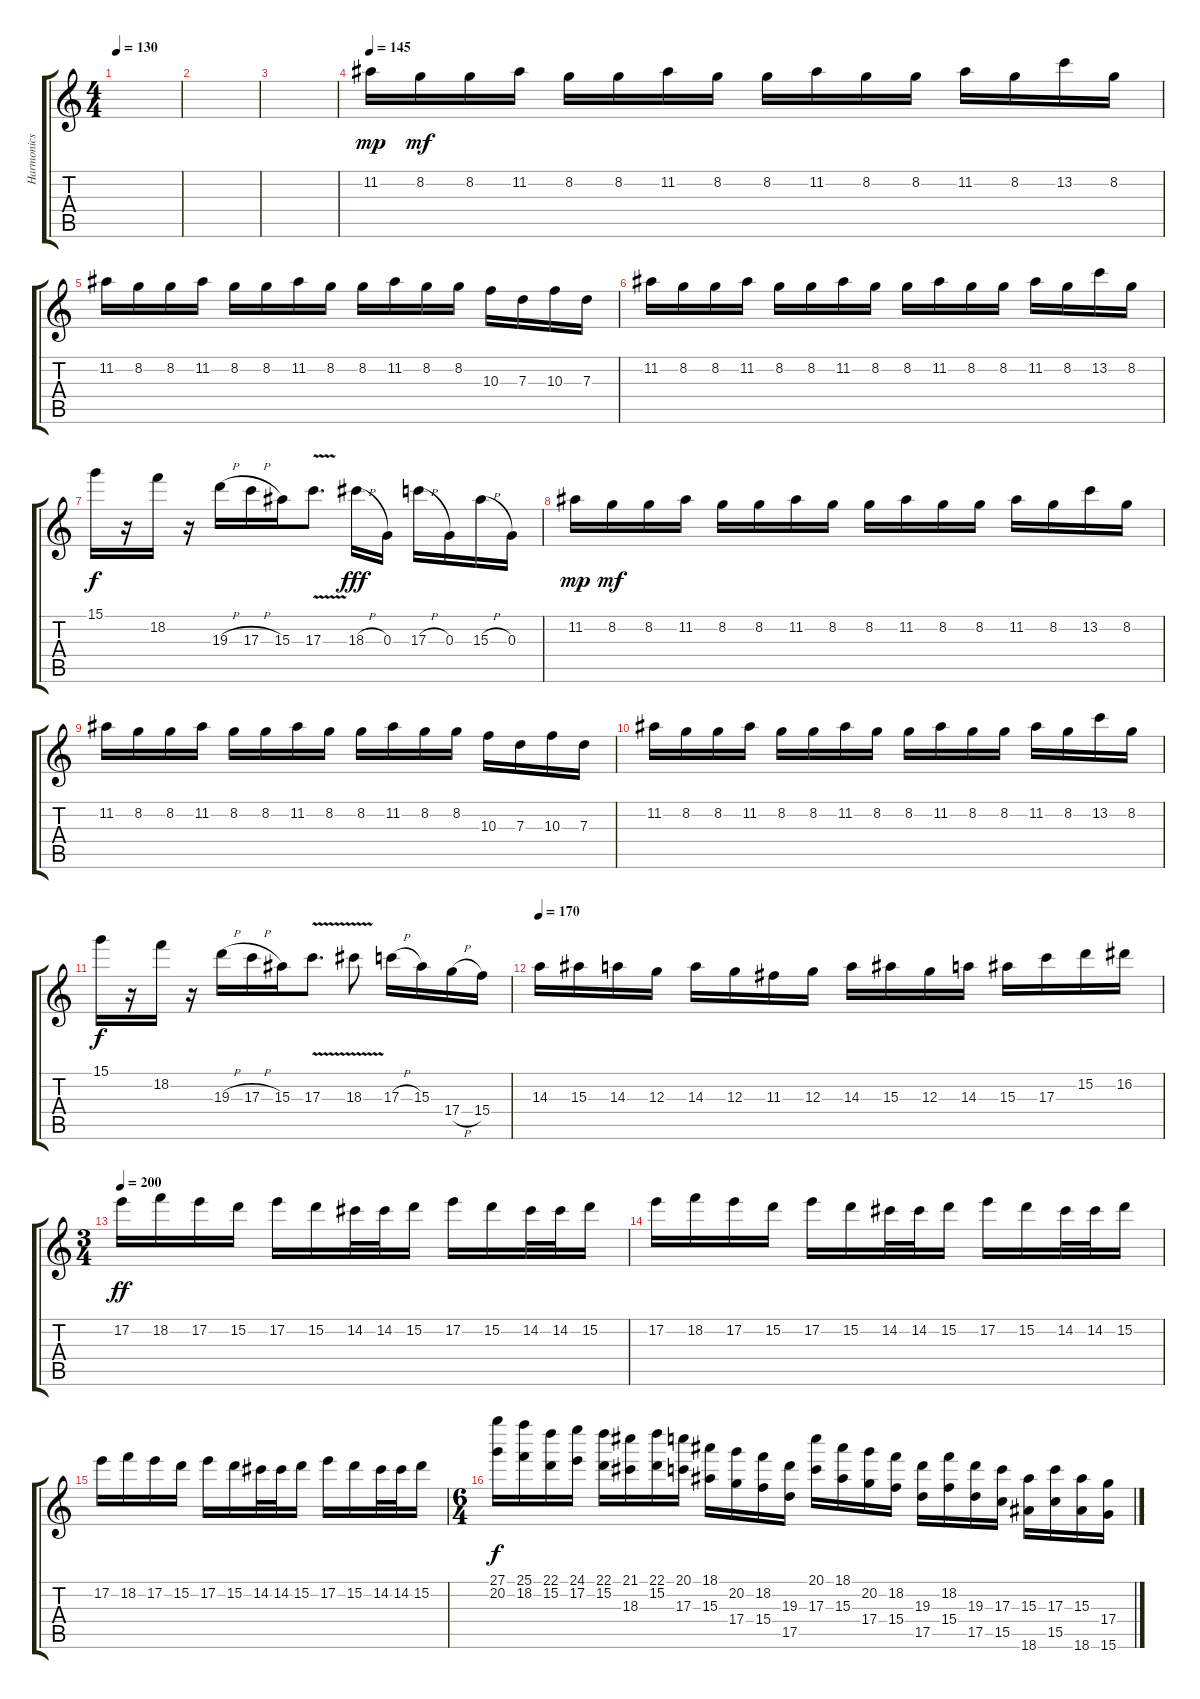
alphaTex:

\track ("Harmonics" "Harmonics") {instrument distortionguitar}
\staff {score tabs}
\tuning (E4 B3 G3 D3 A2 E2) {hide}
\ts (4 4)
\tempo 130
\clef g2
\ks c
|
|
|
\tempo 145
11.2.16{dy mp volume 16 instrument distortionguitar} 8.2.16{dy mf} 8.2.16 11.2.16 8.2.16 8.2.16 11.2.16 8.2.16 8.2.16 11.2.16 8.2.16 8.2.16 11.2.16 8.2.16 13.2.16 8.2.16 |
11.2.16{instrument distortionguitar} 8.2.16 8.2.16 11.2.16 8.2.16 8.2.16 11.2.16 8.2.16 8.2.16 11.2.16 8.2.16 8.2.16 10.3.16 7.3.16 10.3.16 7.3.16 |
11.2.16{instrument distortionguitar} 8.2.16 8.2.16 11.2.16 8.2.16 8.2.16 11.2.16 8.2.16 8.2.16 11.2.16 8.2.16 8.2.16 11.2.16 8.2.16 13.2.16 8.2.16 |
15.1.16{dy f instrument distortionguitar} r.16 18.2.16 r.16 19.3{h}.16 17.3{h}.16 15.3.16 17.3{v}.8{d} 18.3{h}.16{dy fff} 0.3.16 17.3{h}.16 0.3.16 15.3{h}.16 0.3.16 |
11.2.16{dy mp instrument distortionguitar} 8.2.16{dy mf} 8.2.16 11.2.16 8.2.16 8.2.16 11.2.16 8.2.16 8.2.16 11.2.16 8.2.16 8.2.16 11.2.16 8.2.16 13.2.16 8.2.16 |
11.2.16{instrument distortionguitar} 8.2.16 8.2.16 11.2.16 8.2.16 8.2.16 11.2.16 8.2.16 8.2.16 11.2.16 8.2.16 8.2.16 10.3.16 7.3.16 10.3.16 7.3.16 |
11.2.16{instrument distortionguitar} 8.2.16 8.2.16 11.2.16 8.2.16 8.2.16 11.2.16 8.2.16 8.2.16 11.2.16 8.2.16 8.2.16 11.2.16 8.2.16 13.2.16 8.2.16 |
15.1.16{dy f instrument distortionguitar} r.16 18.2.16 r.16 19.3{h}.16 17.3{h}.16 15.3.16 17.3{v}.8{d} 18.3{v}.8 17.3{h}.16 15.3.16 17.4{h}.16 15.4.16 |
\tempo 170
14.3.16{volume 3 instrument kalimba} 15.3.16 14.3.16 12.3.16 14.3.16 12.3.16 11.3.16 12.3.16 14.3.16 15.3.16 12.3.16 14.3.16 15.3.16 17.3.16 15.2.16 16.2.16 |
\ts (3 4)
\tempo 200
17.2.16{dy ff} 18.2.16 17.2.16 15.2.16 17.2.16 15.2.16 14.2.32 14.2.32 15.2.16 17.2.16 15.2.16 14.2.32 14.2.32 15.2.16 |
17.2.16 18.2.16 17.2.16 15.2.16 17.2.16 15.2.16 14.2.32 14.2.32 15.2.16 17.2.16 15.2.16 14.2.32 14.2.32 15.2.16 |
17.2.16 18.2.16 17.2.16 15.2.16 17.2.16 15.2.16 14.2.32 14.2.32 15.2.16 17.2.16 15.2.16 14.2.32 14.2.32 15.2.16 |
\ts (6 4)
(27.1 20.2).16{dy f} (25.1 18.2).16 (22.1 15.2).16 (24.1 17.2).16 (22.1 15.2).16 (21.1 18.3).16 (22.1 15.2).16 (20.1 17.3).16 (18.1 15.3).16 (20.2 17.4).16 (18.2 15.4).16 (19.3 17.5).16 (20.1 17.3).16 (18.1 15.3).16 (20.2 17.4).16 (18.2 15.4).16 (19.3 17.5).16 (18.2 15.4).16 (19.3 17.5).16 (17.3 15.5).16 (15.3 18.6).16 (17.3 15.5).16 (15.3 18.6).16 (17.4 15.6).16
